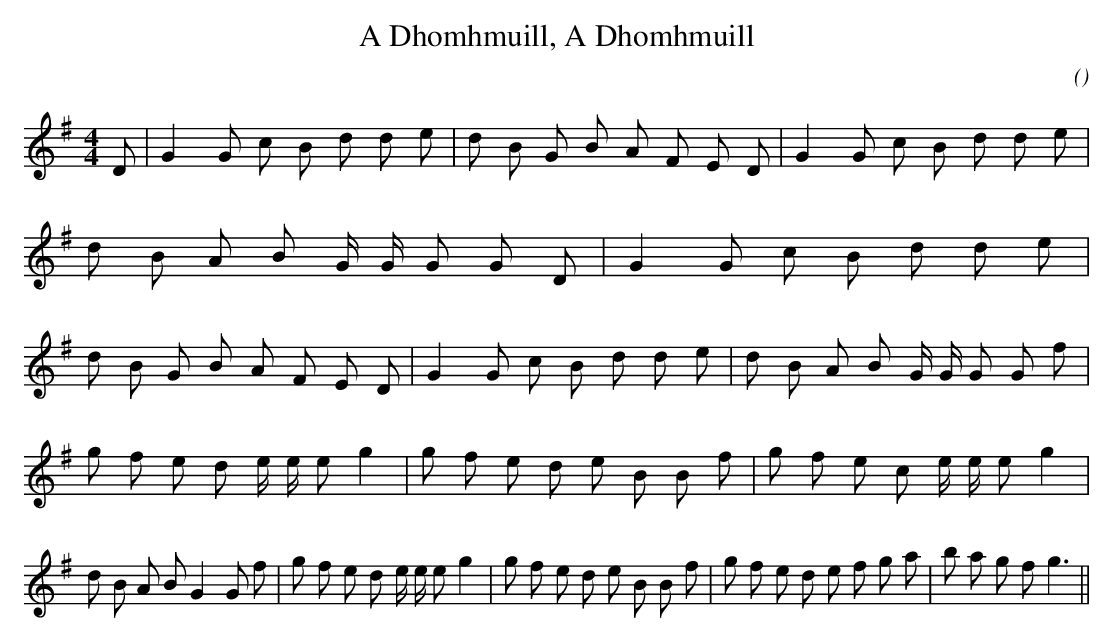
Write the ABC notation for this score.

X:1
T: A Dhomhmuill, A Dhomhmuill
C:
O:
M:4/4
K:G
K:G
M:4/4
L:1/16
D2 |G4 G2 c2 B2 d2 d2 e2 |d2 B2 G2 B2 A2 F2 E2 D2 |G4 G2 c2 B2 d2 d2 e2 |d2 B2 A2 B2 G G G2 G2 D2 |G4 G2 c2 B2 d2 d2 e2 |d2 B2 G2 B2 A2 F2 E2 D2 |G4 G2 c2 B2 d2 d2 e2 |d2 B2 A2 B2 G G G2 G2 f2 |
g2 f2 e2 d2 e e e2 g4 |g2 f2 e2 d2 e2 B2 B2 f2 |g2 f2 e2 c2 e e e2 g4 |d2 B2 A2 B2 G4 G2 f2 |g2 f2 e2 d2 e e e2 g4 |g2 f2 e2 d2 e2 B2 B2 f2 |g2 f2 e2 d2 e2 f2 g2 a2 |b2 a2 g2 f2 g6 ||
